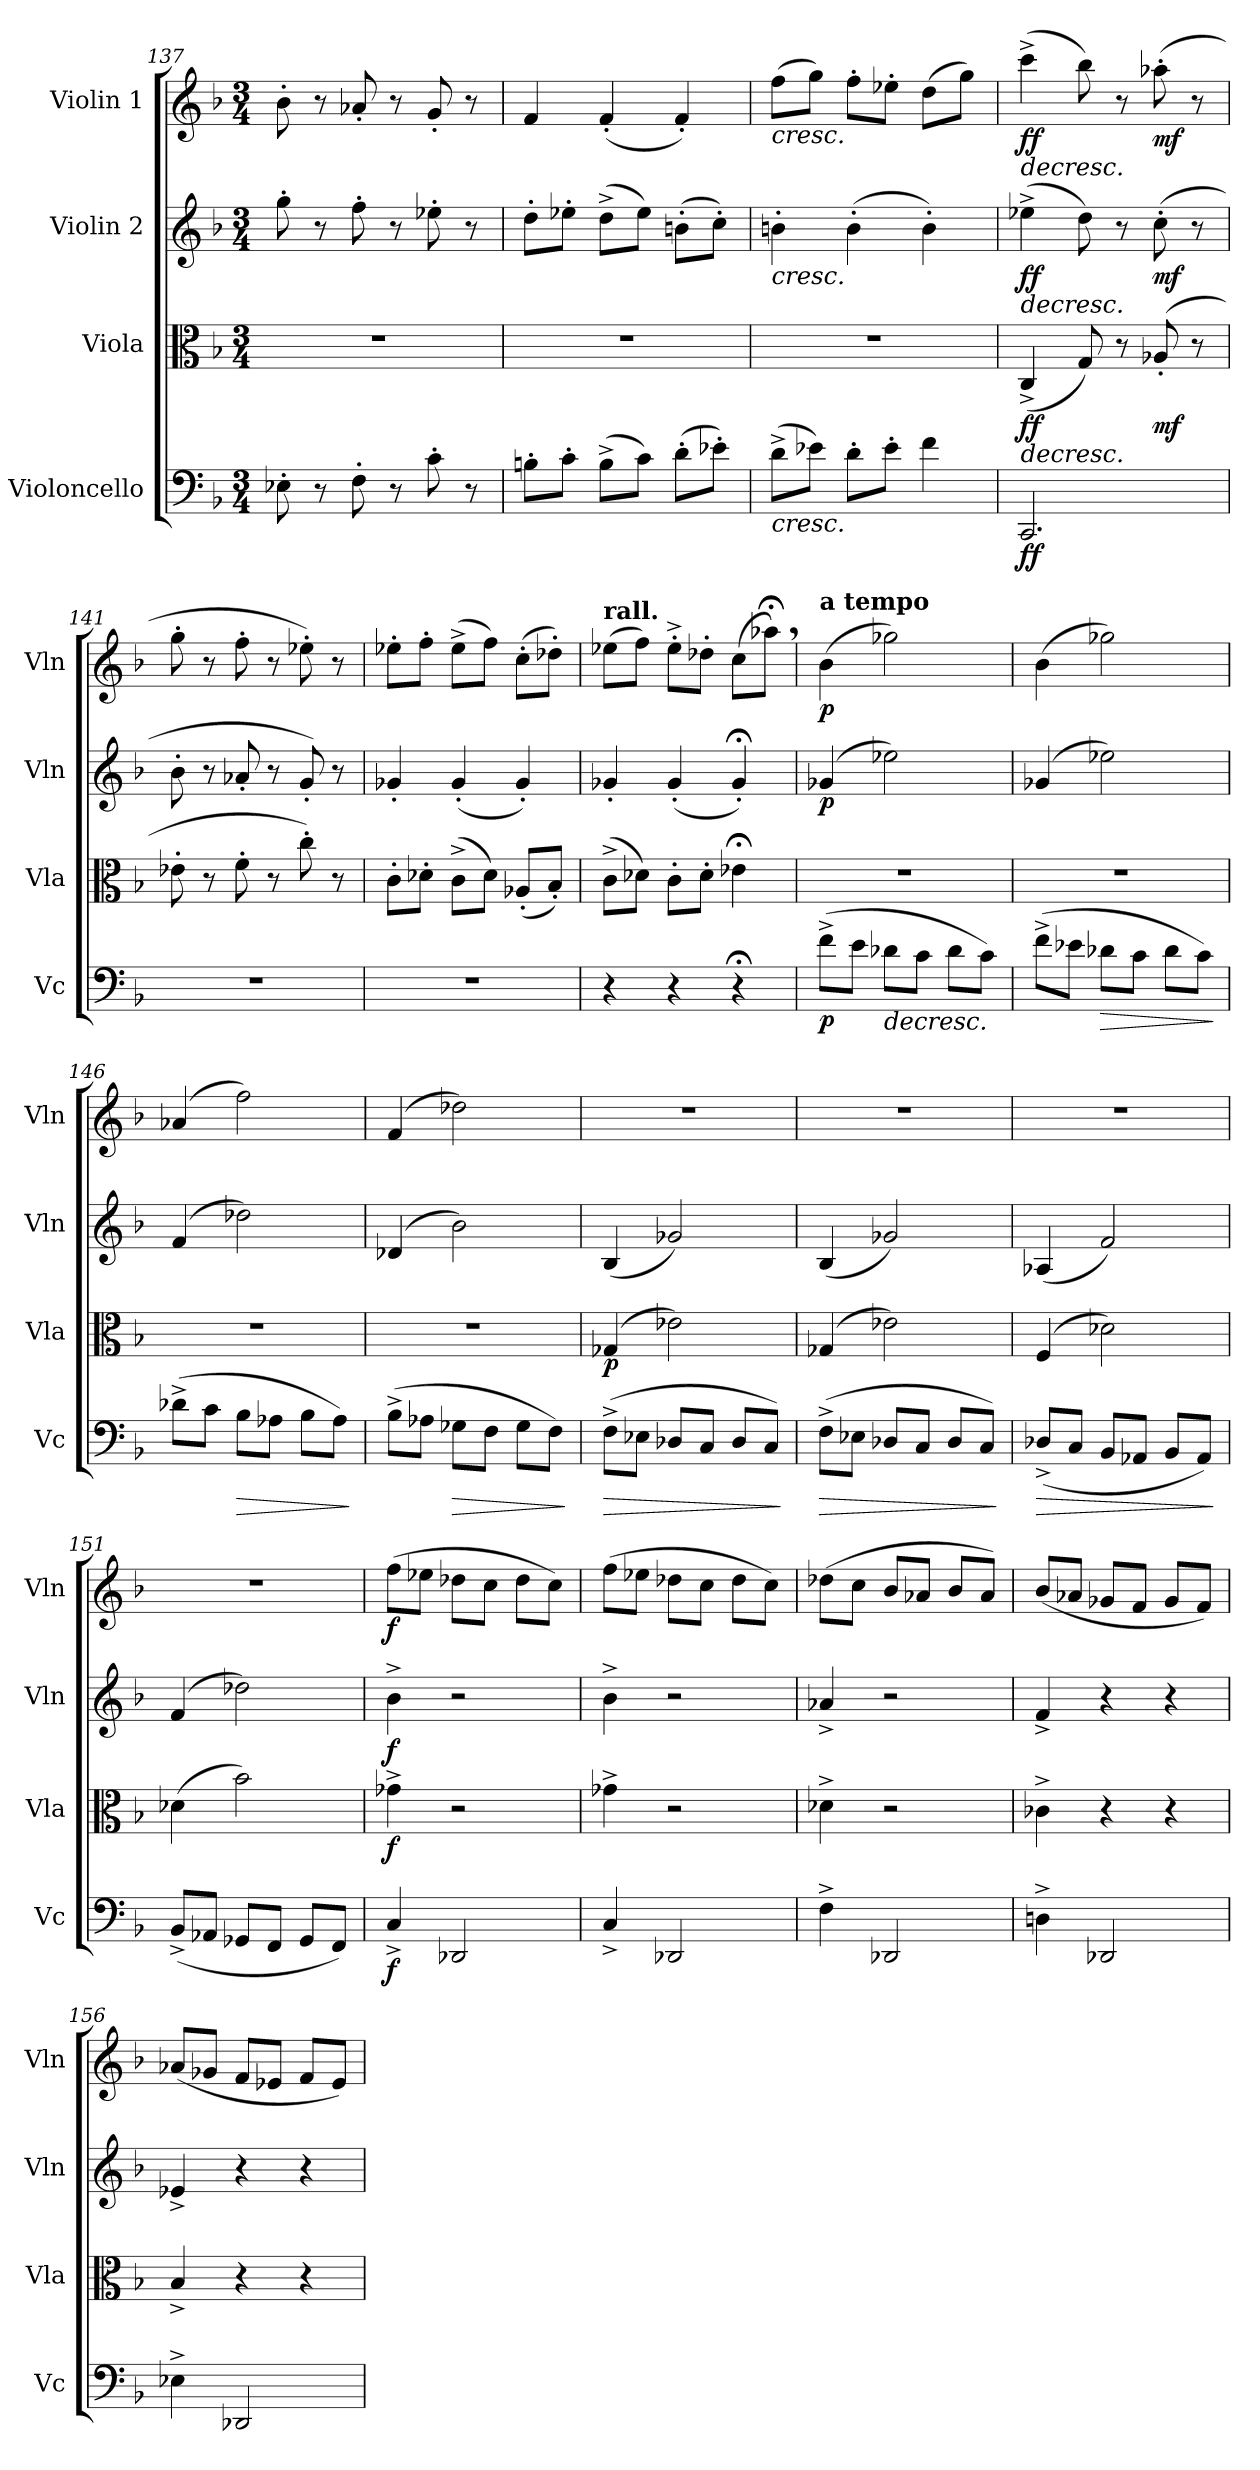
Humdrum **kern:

**kern	**dynam	**kern	**dynam	**kern	**dynam	**kern	**dynam
*part4	*part4	*part3	*part3	*part2	*part2	*part1	*part1
*staff4	*staff4	*staff3	*staff3	*staff2	*staff2	*staff1	*staff1
*I"Violoncello	*	*I"Viola	*	*I"Violin 2	*	*I"Violin 1	*
*I'Vc	*	*I'Vla	*	*I'Vln	*	*I'Vln	*
*clefF4	*	*clefC3	*	*clefG2	*	*clefG2	*
*k[b-]	*	*k[b-]	*	*k[b-]	*	*k[b-]	*
*M3/4	*	*M3/4	*	*M3/4	*	*M3/4	*
=137	=137	=137	=137	=137	=137	=137	=137
8E-X'\	.	2.r	.	8gg'\	.	8b-'\	.
8r	.	.	.	8r	.	8r	.
8F'\	.	.	.	8ff'\	.	8a-X'/	.
8r	.	.	.	8r	.	8r	.
8c'\	.	.	.	8ee-X'\	.	8g'/	.
8r	.	.	.	8r	.	8r	.
=138	=138	=138	=138	=138	=138	=138	=138
8Bn'\L	.	2.r	.	8dd'\L	.	4f/	.
8c'\J	.	.	.	8ee-X'\J	.	.	.
(8B^\L	.	.	.	(8dd^\L	.	(4f'/	.
8c\J)	.	.	.	8ee-\J)	.	.	.
(8d'\L	.	.	.	(8bn'\L	.	4f'/)	.
8e-X'\J)	.	.	.	8cc'\J)	.	.	.
=139	=139	=139	=139	=139	=139	=139	=139
!	!LO:HP:b	!	!	!	!LO:HP:b	!	!LO:HP:b
(8d^\L	<	2.r	.	4bn'\	<	(8ff\L	<
8e-X\J)	.	.	.	.	.	8gg\J)	.
8d'\L	.	.	.	(4b'\	.	8ff'\L	.
8e-'\J	.	.	.	.	.	8ee-X'\J	.
4f\	.	.	.	4b'\)	.	(8dd\L	.
.	.	.	.	.	.	8gg\J)	.
=140	=140	=140	=140	=140	=140	=140	=140
*^	*	*	*	*	*	*	*
!	!	!LO:DY:b	!	!LO:HP:b	!	!LO:HP:b	!	!LO:HP:b
!	!	!	!	!LO:DY:n=1:b	!	!LO:DY:n=1:b	!	!LO:DY:n=1:b
2.CC/	4.ryy	ff	(4C^>/	> ff	(4ee-X^\	> ff	(4ccc^\	> ff
.	.	.	8G/)	.	8dd\)	.	8bb-\)	.
.	4.ryy	.	8r	.	8r	[	8r	[
!	!	!	!	!LO:DY:n=2:b	!	!LO:DY:n=2:b	!	!LO:DY:n=2:b
.	.	.	(>8A-X'/	mf	(8cc'\	mf	(8aa-X'\	mf
.	.	.	8r	.	8r	.	8r	.
*v	*v	*	*	*	*	*	*	*
!!LO:PB:g=z
=141	=141	=141	=141	=141	=141	=141	=141
2.r	.	8e-X'\	.	8b-'\	.	8gg'\	.
.	.	8r	.	8r	.	8r	.
.	.	8f'\	.	8a-X'/	.	8ff'\	.
.	.	8r	.	8r	.	8r	.
.	.	8cc'\)	.	8g'/)	.	8ee-X'\)	.
.	.	8r	]	8r	]	8r	]
=142	=142	=142	=142	=142	=142	=142	=142
2.r	.	8c'\L	.	4g-X'/	.	8ee-X'\L	.
.	.	8d-X'\J	.	.	.	8ff'\J	.
.	.	(8c^\L	.	(4g-'/	.	(8ee-^\L	.
.	.	8d-\J)	.	.	.	8ff\J)	.
.	.	(8A-X'/L	.	4g-'/)	.	(8cc'\L	.
.	.	8B-'/J)	.	.	.	8dd-X'\J)	.
=143	=143	=143	=143	=143	=143	=143	=143
!	!	!	!	!	!	!LO:TX:a:B:t=rall.	!
4r	.	(8c^\L	.	4g-X'/	.	(8ee-X\L	.
.	.	8d-X\J)	.	.	.	8ff\J)	.
4r	.	8c'\L	.	(4g-'/	.	8ee-'^\L	.
.	.	8d-'\J	.	.	.	8dd-X'\J	.
4r;<	.	4e-X;<\	.	4g-;<'/)	.	(8cc\L	.
.	.	.	.	.	.	8aa-X;<,\J)	.
=144	=144	=144	=144	=144	=144	=144	=144
!	!	!	!	!	!	!LO:TX:a:B:t=a tempo	!
!	!LO:DY:b	!	!	!	!LO:DY:b	!	!LO:DY:b
(8f^\L	p	2.r	.	(4g-X/	p	(4b-\	p
8e\J	.	.	.	.	.	.	.
!	!LO:HP:b	!	!	!	!	!	!
8d-X\L	>	.	.	2ee-X\)	.	2gg-X\)	.
8c\J	.	.	.	.	.	.	.
8d-\L	.	.	.	.	.	.	.
8c\J)	.	.	.	.	.	.	.
.	[	.	.	.	.	.	.
=145	=145	=145	=145	=145	=145	=145	=145
(8f^\L	.	2.r	.	(4g-X/	.	(4b-\	.
8e-X\J	.	.	.	.	.	.	.
!	!LO:HP:b	!	!	!	!	!	!
8d-X\L	>	.	.	2ee-X\)	.	2gg-X\)	.
8c\J	.	.	.	.	.	.	.
8d-\L	.	.	.	.	.	.	.
8c\J)	.	.	.	.	.	.	.
.	]	.	.	.	.	.	.
=146	=146	=146	=146	=146	=146	=146	=146
(8d-X^\L	.	2.r	.	(4f/	.	(4a-X/	.
8c\J	.	.	.	.	.	.	.
!	!LO:HP:b	!	!	!	!	!	!
8B-\L	>	.	.	2dd-X\)	.	2ff\)	.
8A-X\J	.	.	.	.	.	.	.
8B-\L	.	.	.	.	.	.	.
8A-\J)	.	.	.	.	.	.	.
.	]	.	.	.	.	.	.
!!LO:LB:g=z
=147	=147	=147	=147	=147	=147	=147	=147
(8B-^\L	.	2.r	.	(4d-X/	.	(4f/	.
8A-X\J	.	.	.	.	.	.	.
!	!LO:HP:b	!	!	!	!	!	!
8G-X\L	>	.	.	2b-\)	.	2dd-X\)	.
8F\J	.	.	.	.	.	.	.
8G-\L	.	.	.	.	.	.	.
8F\J)	.	.	.	.	.	.	.
.	]	.	.	.	.	.	.
!!LO:LB:g=z
=148	=148	=148	=148	=148	=148	=148	=148
!	!LO:HP:b	!	!LO:DY:b	!	!	!	!
(8F^\L	>	(4G-X/	p	(4B-/	.	2.r	.
8E-X\J	.	.	.	.	.	.	.
8D-X/L	.	2e-X\)	.	2g-X/)	.	.	.
8C/J	.	.	.	.	.	.	.
8D-/L	.	.	.	.	.	.	.
8C/J)	.	.	.	.	.	.	.
.	]	.	.	.	.	.	.
=149	=149	=149	=149	=149	=149	=149	=149
!	!LO:HP:b	!	!	!	!	!	!
(8F^\L	>	(4G-X/	.	(4B-/	.	2.r	.
8E-X\J	.	.	.	.	.	.	.
8D-X/L	.	2e-X\)	.	2g-X/)	.	.	.
8C/J	.	.	.	.	.	.	.
8D-/L	.	.	.	.	.	.	.
8C/J)	.	.	.	.	.	.	.
.	]	.	.	.	.	.	.
=150	=150	=150	=150	=150	=150	=150	=150
!	!LO:HP:b	!	!	!	!	!	!
(8D-X^>/L	>	(4F/	.	(4A-X/	.	2.r	.
8C/J	.	.	.	.	.	.	.
8BB-/L	.	2d-X\)	.	2f/)	.	.	.
8AA-X/J	.	.	.	.	.	.	.
8BB-/L	.	.	.	.	.	.	.
8AA-/J)	.	.	.	.	.	.	.
.	]	.	.	.	.	.	.
=151	=151	=151	=151	=151	=151	=151	=151
(8BB-^>/L	.	(4d-X\	.	(4f/	.	2.r	.
8AA-X/J	.	.	.	.	.	.	.
8GG-X/L	.	2b-\)	.	2dd-X\)	.	.	.
8FF/J	.	.	.	.	.	.	.
8GG-/L	.	.	.	.	.	.	.
8FF/J)	.	.	.	.	.	.	.
.	]	.	.	.	.	.	.
=152	=152	=152	=152	=152	=152	=152	=152
!	!LO:DY:b	!	!LO:DY:b	!	!LO:DY:b	!	!LO:DY:b
4C^>/	f	4g-X^\	f	4b-^\	f	(8ff\L	f
.	.	.	.	.	.	8ee-X\J	.
2DD-X/	.	2r	.	2r	.	8dd-X\L	.
.	.	.	.	.	.	8cc\J	.
.	.	.	.	.	.	8dd-\L	.
.	.	.	.	.	.	8cc\J)	.
=153	=153	=153	=153	=153	=153	=153	=153
4C^>/	.	4g-X^\	.	4b-^\	.	(8ff\L	.
.	.	.	.	.	.	8ee-X\J	.
2DD-X/	.	2r	.	2r	.	8dd-X\L	.
.	.	.	.	.	.	8cc\J	.
.	.	.	.	.	.	8dd-\L	.
.	.	.	.	.	.	8cc\J)	.
!!LO:LB:g=z
=154	=154	=154	=154	=154	=154	=154	=154
4F^\	.	4d-X^\	.	4a-X^>/	.	(8dd-X\L	.
.	.	.	.	.	.	8cc\J	.
2DD-X/	.	2r	.	2r	.	8b-/L	.
.	.	.	.	.	.	8a-X/J	.
.	.	.	.	.	.	8b-/L	.
.	.	.	.	.	.	8a-/J)	.
!!LO:LB:g=z
=155	=155	=155	=155	=155	=155	=155	=155
4Dn^\	.	4c-X^\	.	4f^>/	.	(8b-/L	.
.	.	.	.	.	.	8a-X/J	.
2DD-X/	.	4r	.	4r	.	8g-X/L	.
.	.	.	.	.	.	8f/J	.
.	.	4r	.	4r	.	8g-/L	.
.	.	.	.	.	.	8f/J)	.
=156	=156	=156	=156	=156	=156	=156	=156
4E-X^\	.	4B-^>/	.	4e-X^>/	.	(8a-X/L	.
.	.	.	.	.	.	8g-X/J	.
2DD-X/	.	4r	.	4r	.	8f/L	.
.	.	.	.	.	.	8e-X/J	.
.	.	4r	.	4r	.	8f/L	.
.	.	.	.	.	.	8e-/J)	.
=	=	=	=	=	=	=	=
*-	*-	*-	*-	*-	*-	*-	*-
